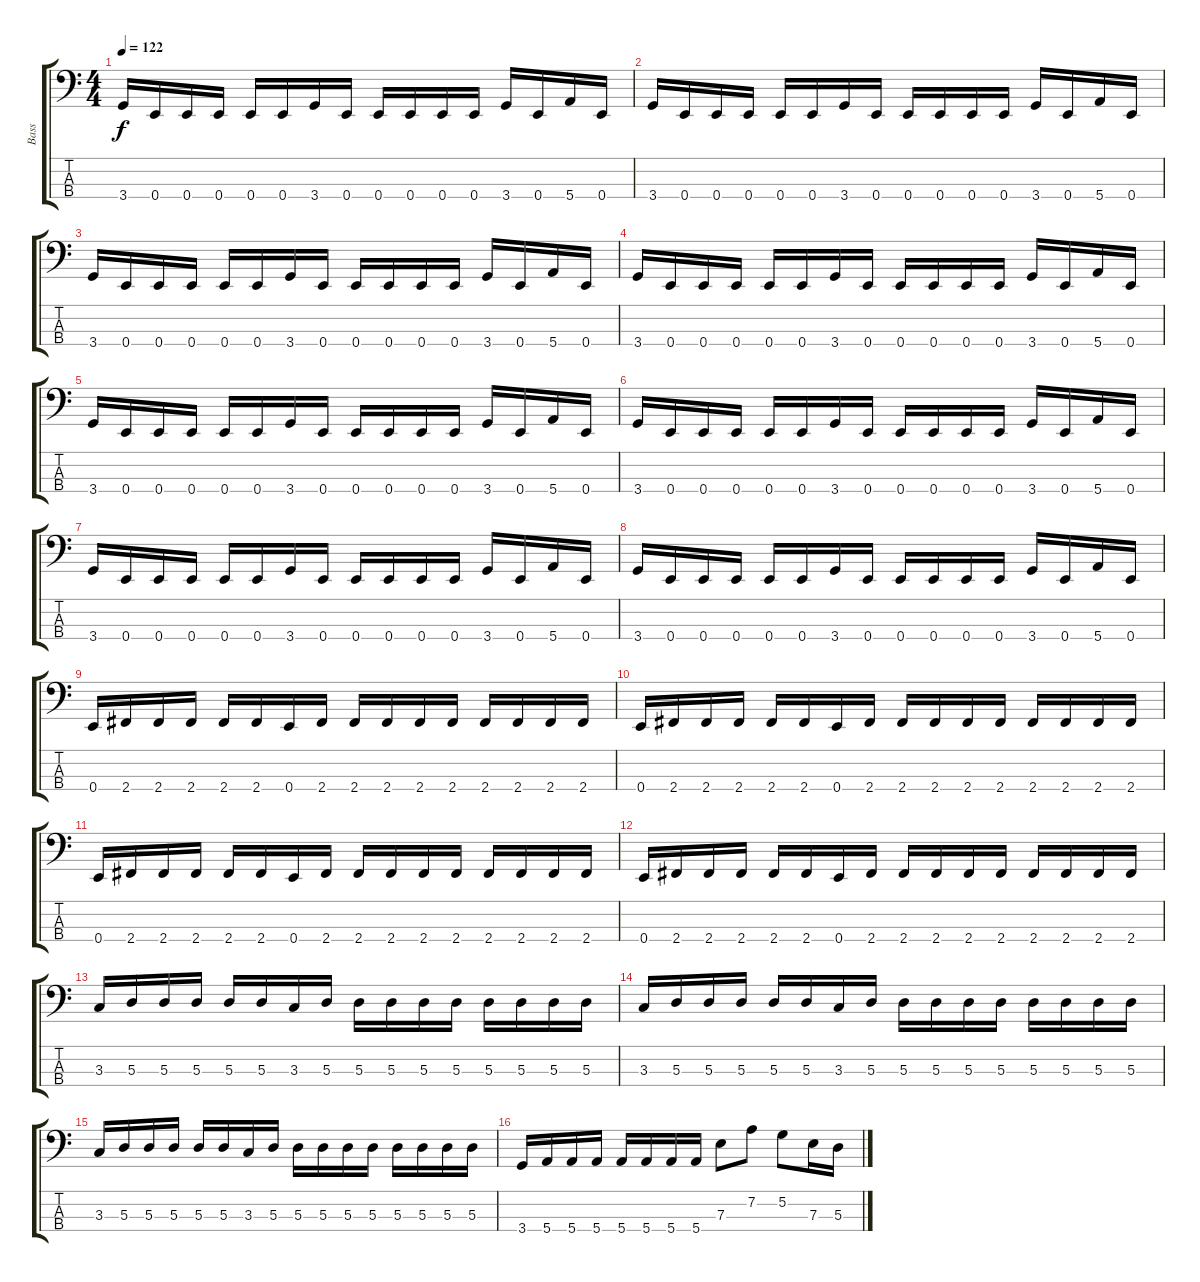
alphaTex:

\track ("Bass" "Bass") {instrument electricbassfinger}
\staff {score tabs}
\tuning (G2 D2 A1 E1) {hide}
\ts (4 4)
\tempo 122
\clef f4
\ks c
3.4.16{dy f instrument electricbassfinger} 0.4.16 0.4.16 0.4.16 0.4.16 0.4.16 3.4.16 0.4.16 0.4.16 0.4.16 0.4.16 0.4.16 3.4.16 0.4.16 5.4.16 0.4.16 |
3.4.16 0.4.16 0.4.16 0.4.16 0.4.16 0.4.16 3.4.16 0.4.16 0.4.16 0.4.16 0.4.16 0.4.16 3.4.16 0.4.16 5.4.16 0.4.16 |
3.4.16 0.4.16 0.4.16 0.4.16 0.4.16 0.4.16 3.4.16 0.4.16 0.4.16 0.4.16 0.4.16 0.4.16 3.4.16 0.4.16 5.4.16 0.4.16 |
3.4.16 0.4.16 0.4.16 0.4.16 0.4.16 0.4.16 3.4.16 0.4.16 0.4.16 0.4.16 0.4.16 0.4.16 3.4.16 0.4.16 5.4.16 0.4.16 |
3.4.16 0.4.16 0.4.16 0.4.16 0.4.16 0.4.16 3.4.16 0.4.16 0.4.16 0.4.16 0.4.16 0.4.16 3.4.16 0.4.16 5.4.16 0.4.16 |
3.4.16 0.4.16 0.4.16 0.4.16 0.4.16 0.4.16 3.4.16 0.4.16 0.4.16 0.4.16 0.4.16 0.4.16 3.4.16 0.4.16 5.4.16 0.4.16 |
3.4.16 0.4.16 0.4.16 0.4.16 0.4.16 0.4.16 3.4.16 0.4.16 0.4.16 0.4.16 0.4.16 0.4.16 3.4.16 0.4.16 5.4.16 0.4.16 |
3.4.16 0.4.16 0.4.16 0.4.16 0.4.16 0.4.16 3.4.16 0.4.16 0.4.16 0.4.16 0.4.16 0.4.16 3.4.16 0.4.16 5.4.16 0.4.16 |
0.4.16 2.4.16 2.4.16 2.4.16 2.4.16 2.4.16 0.4.16 2.4.16 2.4.16 2.4.16 2.4.16 2.4.16 2.4.16 2.4.16 2.4.16 2.4.16 |
0.4.16 2.4.16 2.4.16 2.4.16 2.4.16 2.4.16 0.4.16 2.4.16 2.4.16 2.4.16 2.4.16 2.4.16 2.4.16 2.4.16 2.4.16 2.4.16 |
0.4.16 2.4.16 2.4.16 2.4.16 2.4.16 2.4.16 0.4.16 2.4.16 2.4.16 2.4.16 2.4.16 2.4.16 2.4.16 2.4.16 2.4.16 2.4.16 |
0.4.16 2.4.16 2.4.16 2.4.16 2.4.16 2.4.16 0.4.16 2.4.16 2.4.16 2.4.16 2.4.16 2.4.16 2.4.16 2.4.16 2.4.16 2.4.16 |
3.3.16 5.3.16 5.3.16 5.3.16 5.3.16 5.3.16 3.3.16 5.3.16 5.3.16 5.3.16 5.3.16 5.3.16 5.3.16 5.3.16 5.3.16 5.3.16 |
3.3.16 5.3.16 5.3.16 5.3.16 5.3.16 5.3.16 3.3.16 5.3.16 5.3.16 5.3.16 5.3.16 5.3.16 5.3.16 5.3.16 5.3.16 5.3.16 |
3.3.16 5.3.16 5.3.16 5.3.16 5.3.16 5.3.16 3.3.16 5.3.16 5.3.16 5.3.16 5.3.16 5.3.16 5.3.16 5.3.16 5.3.16 5.3.16 |
3.4.16 5.4.16 5.4.16 5.4.16 5.4.16 5.4.16 5.4.16 5.4.16 7.3.8 7.2.8 5.2.8 7.3.16 5.3.16
